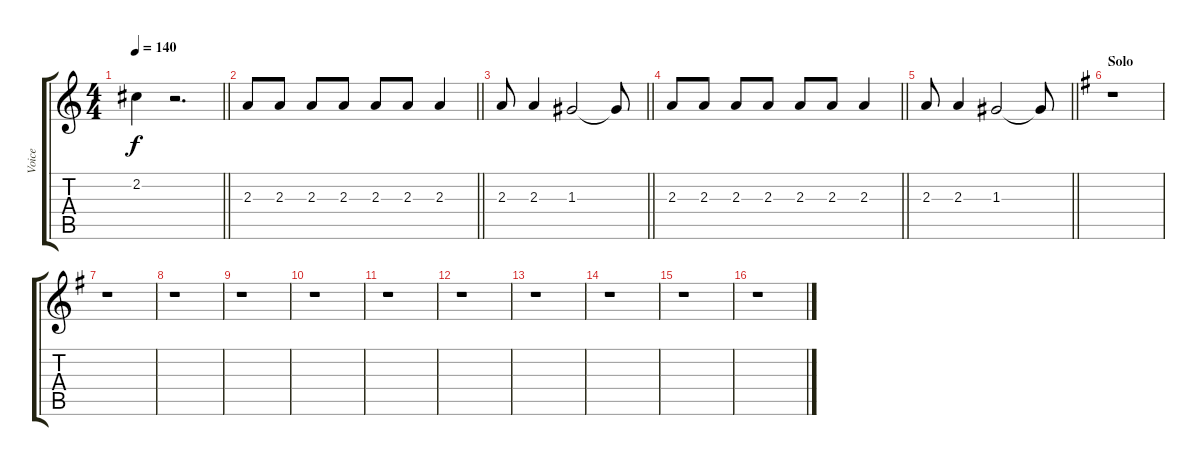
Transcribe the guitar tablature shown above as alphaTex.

\track ("Voice" "Voice") {instrument overdrivenguitar}
\staff {score tabs}
\tuning (E4 B3 G3 D3 A2 E2) {hide}
\ts (4 4)
\tempo 140
\clef g2
\barLineRight lightlight
\ks c
2.2{t}.4{dy f} r.2{d} |
\barLineRight lightlight
2.3.8 2.3.8 2.3.8 2.3.8 2.3.8 2.3.8 2.3.4 |
\barLineRight lightlight
2.3.8 2.3.4 1.3.2 1.3{t}.8 |
\barLineRight lightlight
2.3.8 2.3.8 2.3.8 2.3.8 2.3.8 2.3.8 2.3.4 |
\barLineRight lightlight
2.3.8 2.3.4 1.3.2 1.3{t}.8 |
\section ("" "Solo")
\ks g
r.1 |
r.1 |
r.1 |
r.1 |
r.1 |
r.1 |
r.1 |
r.1 |
r.1 |
r.1 |
r.1
